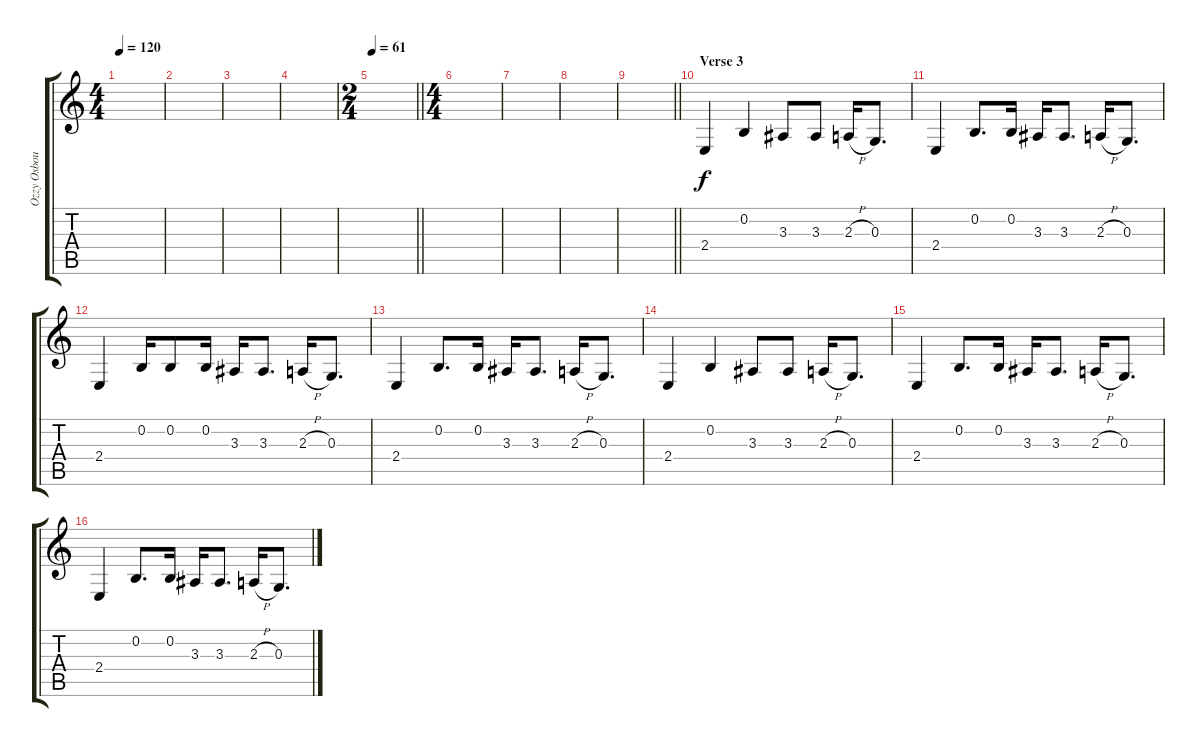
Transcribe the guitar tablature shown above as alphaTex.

\track ("Ozzy Osbourne" "Ozzy Osbou") {instrument lead6voice}
\staff {score tabs}
\tuning (E4 B3 G3 D3 A2 E2) {hide}
\ts (4 4)
\tempo 120
\clef g2
\ks c
|
|
|
|
\ts (2 4)
\tempo 61
\barLineRight lightlight
|
\ts (4 4)
|
|
|
\barLineRight lightlight
|
\section ("" "Verse 3")
2.4.4 0.2.4 3.3.8 3.3.8 2.3{h}.16 0.3.8{d} |
2.4.4 0.2.8{d} 0.2.16 3.3.16 3.3.8{d} 2.3{h}.16 0.3.8{d} |
2.4.4 0.2.16 0.2.8 0.2.16 3.3.16 3.3.8{d} 2.3{h}.16 0.3.8{d} |
2.4.4 0.2.8{d} 0.2.16 3.3.16 3.3.8{d} 2.3{h}.16 0.3.8{d} |
2.4.4 0.2.4 3.3.8 3.3.8 2.3{h}.16 0.3.8{d} |
2.4.4 0.2.8{d} 0.2.16 3.3.16 3.3.8{d} 2.3{h}.16 0.3.8{d} |
2.4.4 0.2.8{d} 0.2.16 3.3.16 3.3.8{d} 2.3{h}.16 0.3.8{d}
